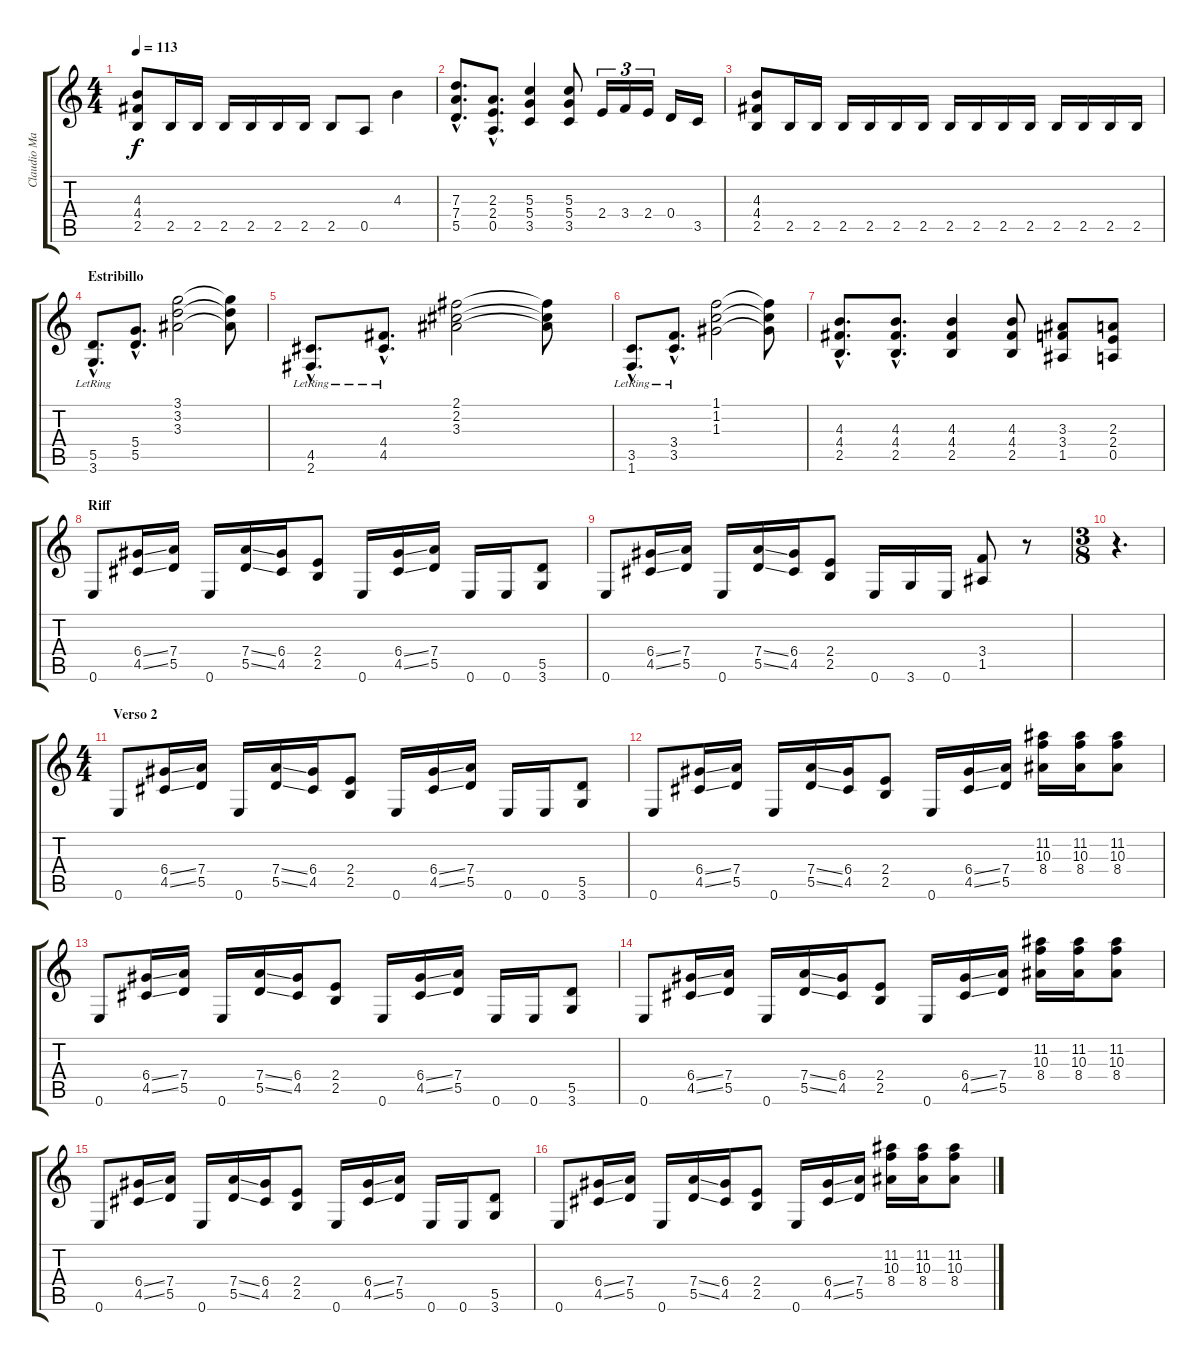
\track ("Claudio Marciello (Gtr 1)" "Claudio Ma") {instrument distortionguitar}
\staff {score tabs}
\tuning (E4 B3 G3 D3 A2 E2) {hide}
\ts (4 4)
\tempo 113
\clef g2
\ks c
(4.3 4.4 2.5).8{dy f} 2.5.16 2.5.16 2.5.16 2.5.16 2.5.16 2.5.16 2.5.8 0.5.8 4.3.4 |
(7.3{hac} 7.4{hac} 5.5{hac}).8{d} (2.3{hac} 2.4{hac} 0.5{hac}).8{d} (5.3 5.4 3.5).4 (5.3 5.4 3.5).8 2.4.16{tu (3 2)} 3.4.16{tu (3 2)} 2.4.16{tu (3 2)} 0.4.16 3.5.16 |
(4.3 4.4 2.5).8 2.5.16 2.5.16 2.5.16 2.5.16 2.5.16 2.5.16 2.5.16 2.5.16 2.5.16 2.5.16 2.5.16 2.5.16 2.5.16 2.5.16 |
\section ("" "Estribillo")
(5.5{hac} 3.6{hac lr}).8{d} (5.4{hac} 5.5{hac}).8{d} (3.1 3.2 3.3).2 (3.1{t} 3.2{t} 3.3{t}).8 |
(4.5{hac lr} 2.6{hac lr}).8{d} (4.4{hac lr} 4.5{hac lr}).8{d} (2.1 2.2 3.3).2 (2.1{t} 2.2{t} 3.3{t}).8 |
(3.5{hac lr} 1.6{hac lr}).8{d} (3.4{hac lr} 3.5{hac lr}).8{d} (1.1 1.2 1.3).2 (1.1{t} 1.2{t} 1.3{t}).8 |
(4.3{hac} 4.4{hac} 2.5{hac}).8{d} (4.3{hac} 4.4{hac} 2.5{hac}).8{d} (4.3 4.4 2.5).4 (4.3 4.4 2.5).8 (3.3 3.4 1.5).8 (2.3 2.4 0.5).8 |
\section ("" "Riff")
0.6.8 (6.4{ss} 4.5{ss}).16 (7.4 5.5).16 0.6.16 (7.4{ss} 5.5{ss}).16 (6.4 4.5).16 (2.4 2.5).8 0.6.16 (6.4{ss} 4.5{ss}).16 (7.4 5.5).16 0.6.16 0.6.16 (5.5 3.6).8 |
0.6.8 (6.4{ss} 4.5{ss}).16 (7.4 5.5).16 0.6.16 (7.4{ss} 5.5{ss}).16 (6.4 4.5).16 (2.4 2.5).8 0.6.16 3.6.16 0.6.16 (3.4 1.5).8 r.8 |
\ts (3 8)
r.4{d} |
\ts (4 4)
\section ("" "Verso 2")
0.6.8 (6.4{ss} 4.5{ss}).16 (7.4 5.5).16 0.6.16 (7.4{ss} 5.5{ss}).16 (6.4 4.5).16 (2.4 2.5).8 0.6.16 (6.4{ss} 4.5{ss}).16 (7.4 5.5).16 0.6.16 0.6.16 (5.5 3.6).8 |
0.6.8 (6.4{ss} 4.5{ss}).16 (7.4 5.5).16 0.6.16 (7.4{ss} 5.5{ss}).16 (6.4 4.5).16 (2.4 2.5).8 0.6.16 (6.4{ss} 4.5{ss}).16 (7.4 5.5).16 (11.2 10.3 8.4).16 (11.2 10.3 8.4).16 (11.2 10.3 8.4).8 |
0.6.8 (6.4{ss} 4.5{ss}).16 (7.4 5.5).16 0.6.16 (7.4{ss} 5.5{ss}).16 (6.4 4.5).16 (2.4 2.5).8 0.6.16 (6.4{ss} 4.5{ss}).16 (7.4 5.5).16 0.6.16 0.6.16 (5.5 3.6).8 |
0.6.8 (6.4{ss} 4.5{ss}).16 (7.4 5.5).16 0.6.16 (7.4{ss} 5.5{ss}).16 (6.4 4.5).16 (2.4 2.5).8 0.6.16 (6.4{ss} 4.5{ss}).16 (7.4 5.5).16 (11.2 10.3 8.4).16 (11.2 10.3 8.4).16 (11.2 10.3 8.4).8 |
0.6.8 (6.4{ss} 4.5{ss}).16 (7.4 5.5).16 0.6.16 (7.4{ss} 5.5{ss}).16 (6.4 4.5).16 (2.4 2.5).8 0.6.16 (6.4{ss} 4.5{ss}).16 (7.4 5.5).16 0.6.16 0.6.16 (5.5 3.6).8 |
0.6.8 (6.4{ss} 4.5{ss}).16 (7.4 5.5).16 0.6.16 (7.4{ss} 5.5{ss}).16 (6.4 4.5).16 (2.4 2.5).8 0.6.16 (6.4{ss} 4.5{ss}).16 (7.4 5.5).16 (11.2 10.3 8.4).16 (11.2 10.3 8.4).16 (11.2 10.3 8.4).8
